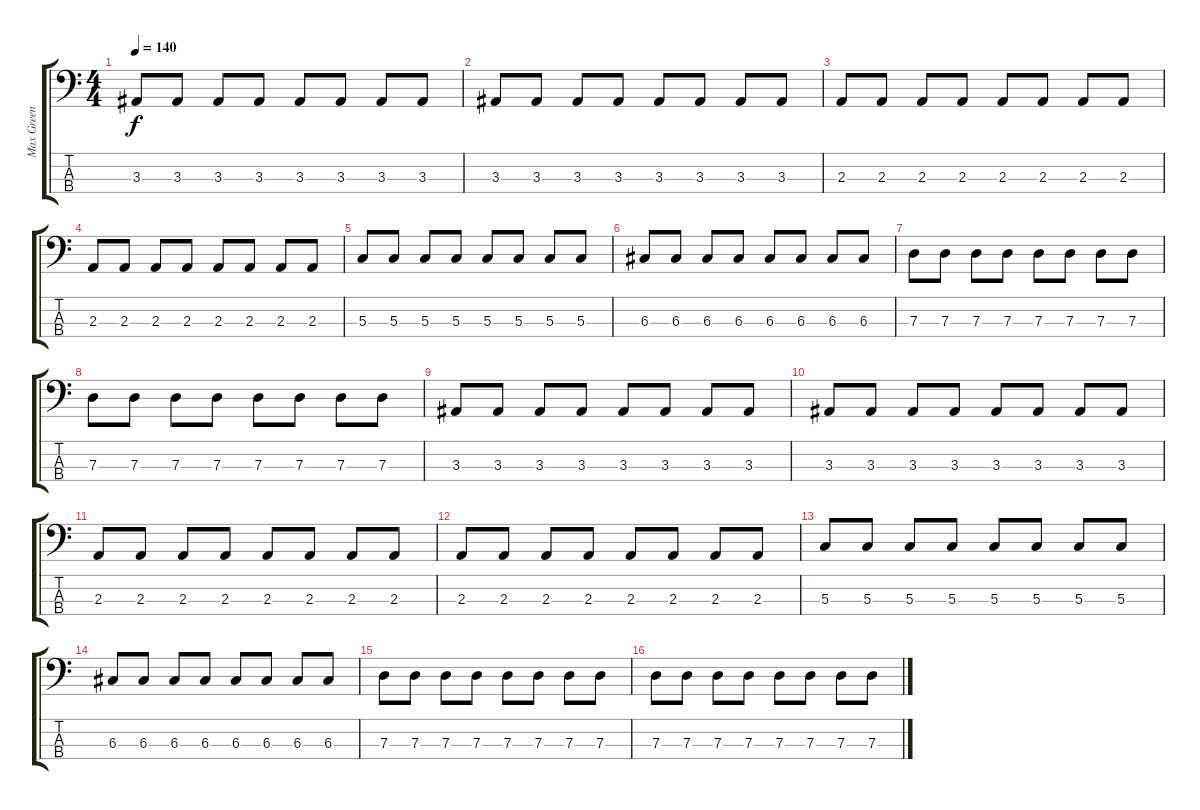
\track ("Max Green" "Max Green") {instrument electricbasspick}
\staff {score tabs}
\tuning (F2 C2 G1 C1) {hide}
\ts (4 4)
\tempo 140
\clef f4
\ks c
3.3.8{dy f} 3.3.8 3.3.8 3.3.8 3.3.8 3.3.8 3.3.8 3.3.8 |
3.3.8 3.3.8 3.3.8 3.3.8 3.3.8 3.3.8 3.3.8 3.3.8 |
2.3.8 2.3.8 2.3.8 2.3.8 2.3.8 2.3.8 2.3.8 2.3.8 |
2.3.8 2.3.8 2.3.8 2.3.8 2.3.8 2.3.8 2.3.8 2.3.8 |
5.3.8 5.3.8 5.3.8 5.3.8 5.3.8 5.3.8 5.3.8 5.3.8 |
6.3.8 6.3.8 6.3.8 6.3.8 6.3.8 6.3.8 6.3.8 6.3.8 |
7.3.8 7.3.8 7.3.8 7.3.8 7.3.8 7.3.8 7.3.8 7.3.8 |
7.3.8 7.3.8 7.3.8 7.3.8 7.3.8 7.3.8 7.3.8 7.3.8 |
3.3.8 3.3.8 3.3.8 3.3.8 3.3.8 3.3.8 3.3.8 3.3.8 |
3.3.8 3.3.8 3.3.8 3.3.8 3.3.8 3.3.8 3.3.8 3.3.8 |
2.3.8 2.3.8 2.3.8 2.3.8 2.3.8 2.3.8 2.3.8 2.3.8 |
2.3.8 2.3.8 2.3.8 2.3.8 2.3.8 2.3.8 2.3.8 2.3.8 |
5.3.8 5.3.8 5.3.8 5.3.8 5.3.8 5.3.8 5.3.8 5.3.8 |
6.3.8 6.3.8 6.3.8 6.3.8 6.3.8 6.3.8 6.3.8 6.3.8 |
7.3.8 7.3.8 7.3.8 7.3.8 7.3.8 7.3.8 7.3.8 7.3.8 |
7.3.8 7.3.8 7.3.8 7.3.8 7.3.8 7.3.8 7.3.8 7.3.8
